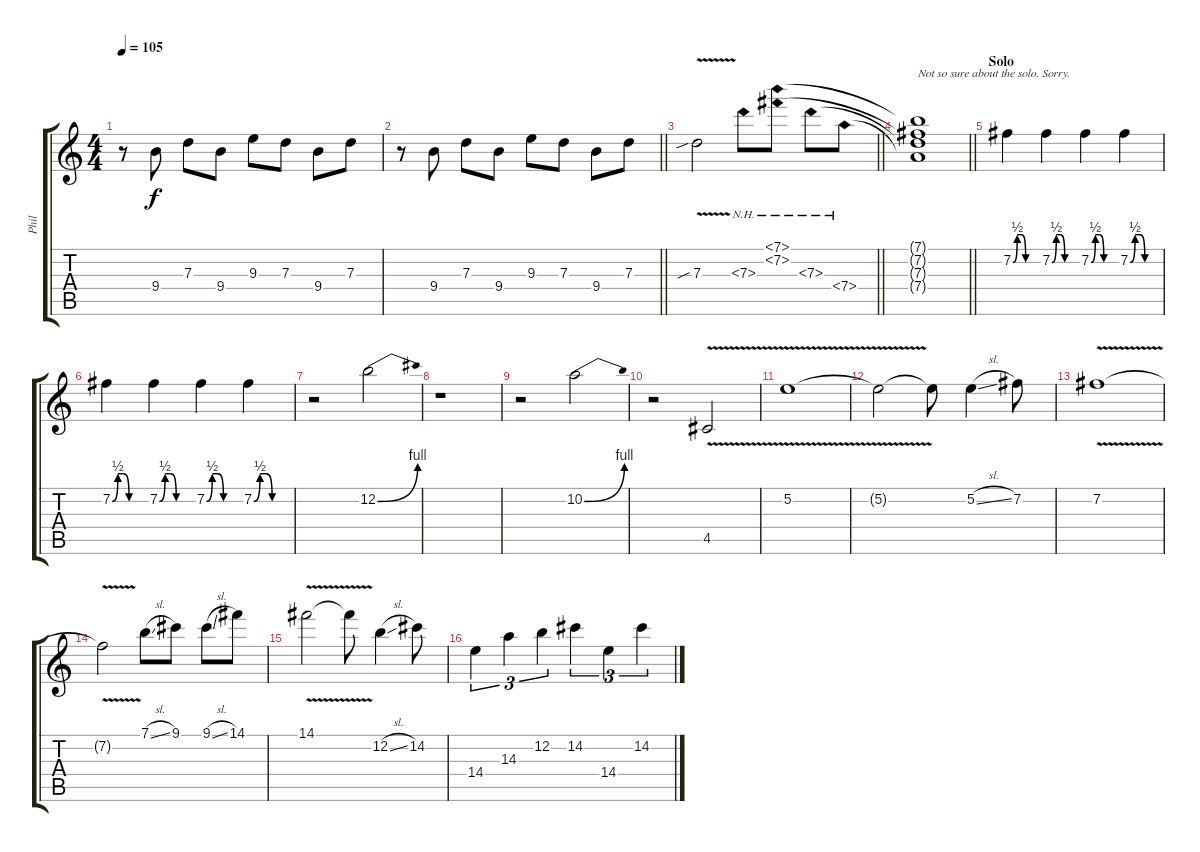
\track ("Phil" "Phil") {instrument acousticguitarsteel}
\staff {score tabs}
\tuning (E4 B3 G3 D3 A2 E2) {hide}
\ts (4 4)
\tempo 105
\clef g2
\ks c
r.8{dy f} 9.4.8 7.3.8 9.4.8 9.3.8 7.3.8 9.4.8 7.3.8 |
\barLineRight lightlight
r.8 9.4.8 7.3.8 9.4.8 9.3.8 7.3.8 9.4.8 7.3.8 |
\section ("" "")
\barLineRight lightlight
7.3{v sib}.2 7.3{nh}.8 (7.1{nh} 7.2{nh}).8 7.3{nh}.8 7.4{nh}.8 |
\barLineRight lightlight
(7.1{t} 7.2{t} 7.3{t} 7.4{t}).1{txt "Not so sure about the solo. Sorry."} |
\section ("" "Solo")
7.2{be (custom 0 0 10 2 20 2 30 0 60 0)}.4 7.2{be (custom 0 0 10 2 20 2 30 0 60 0)}.4 7.2{be (custom 0 0 10 2 20 2 30 0 60 0)}.4 7.2{be (custom 0 0 10 2 20 2 30 0 60 0)}.4 |
7.2{be (custom 0 0 10 2 20 2 30 0 60 0)}.4 7.2{be (custom 0 0 10 2 20 2 30 0 60 0)}.4 7.2{be (custom 0 0 10 2 20 2 30 0 60 0)}.4 7.2{be (custom 0 0 10 2 20 2 30 0 60 0)}.4 |
r.2 12.2{be (bend 0 0 60 4)}.2 |
r.1 |
r.2 10.2{be (bend 0 0 60 4)}.2 |
r.2 4.5{v}.2 |
5.2{v}.1 |
5.2{t}.2 5.2{t}.8 5.2{sl}.4 7.2.8 |
7.2{v}.1 |
7.2{t}.2 7.1{sl}.8 9.1.8 9.1{sl}.8 14.1.8 |
14.1{v}.2 14.1{t}.8 12.2{sl}.4 14.2.8 |
14.4.4{tu (3 2)} 14.3.4{tu (3 2)} 12.2.4{tu (3 2)} 14.2.4{tu (3 2)} 14.4.4{tu (3 2)} 14.2.4{tu (3 2)}
